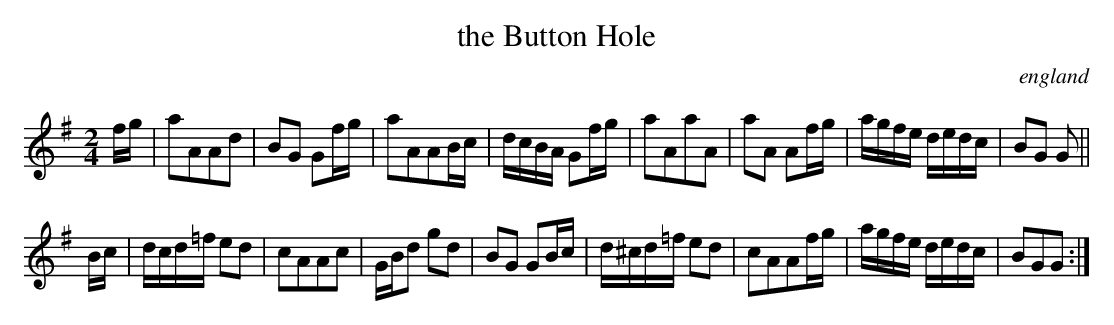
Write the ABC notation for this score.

X:1
T:the Button Hole
O:england
M:2/4
K:G
fg|\
a2A2A2d2| B2G2 G2fg| a2A2A2Bc| dcBA G2fg|\
a2A2a2A2| a2A2 A2fg| agfe dedc| B2G2 G2||
Bc|\
dcd=f e2d2| c2A2A2c2| GBd2 g2d2| B2G2 G2Bc|\
d^cd=f e2d2| c2A2A2fg| agfe dedc| B2G2G2 :|
